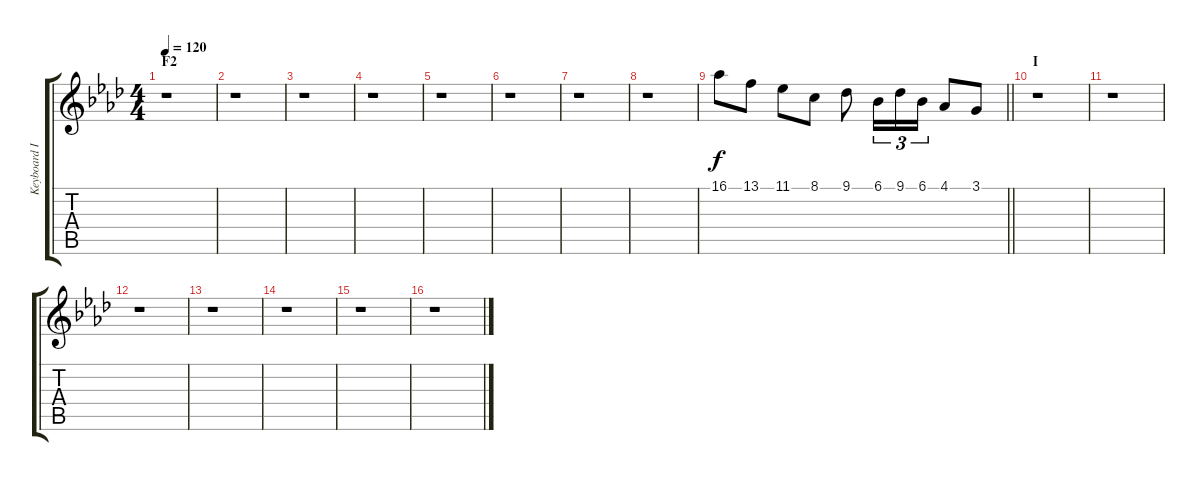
\track ("Keyboard II" "Keyboard I") {instrument acousticgrandpiano}
\staff {score tabs}
\tuning (E4 B3 G3 D3 A2 E2) {hide}
\ts (4 4)
\section ("" "F2")
\tempo 120
\clef g2
\ks ab
r.1{dy f} |
r.1 |
r.1 |
r.1 |
r.1 |
r.1 |
r.1 |
r.1 |
\barLineRight lightlight
16.1.8 13.1.8 11.1.8 8.1.8 9.1.8 6.1.16{tu (3 2)} 9.1.16{tu (3 2)} 6.1.16{tu (3 2)} 4.1.8 3.1.8 |
\section ("" "I")
r.1 |
r.1 |
r.1 |
r.1 |
r.1 |
r.1 |
r.1
